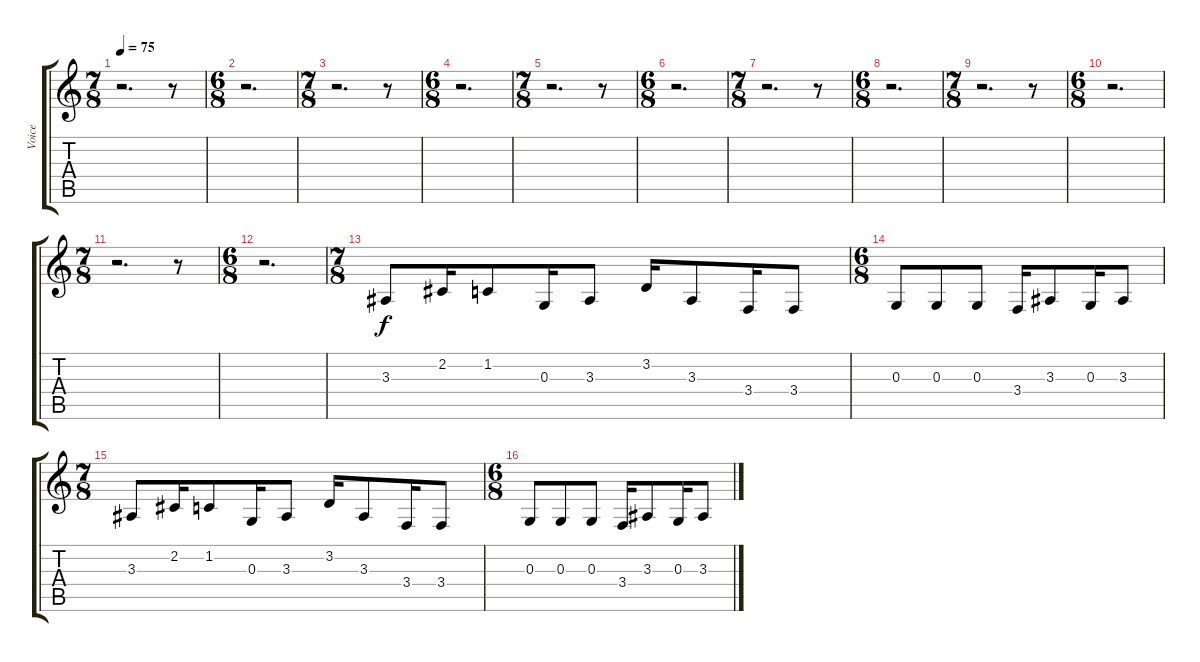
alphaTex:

\track ("Voice" "Voice") {instrument lead6voice}
\staff {score tabs}
\tuning (E4 B3 G3 D3 A2 E2) {hide}
\ts (7 8)
\tempo 75
\clef g2
\ks c
r.2{d dy f} r.8 |
\ts (6 8)
r.2{d} |
\ts (7 8)
r.2{d} r.8 |
\ts (6 8)
r.2{d} |
\ts (7 8)
r.2{d} r.8 |
\ts (6 8)
r.2{d} |
\ts (7 8)
r.2{d} r.8 |
\ts (6 8)
r.2{d} |
\ts (7 8)
r.2{d} r.8 |
\ts (6 8)
r.2{d} |
\ts (7 8)
r.2{d} r.8 |
\ts (6 8)
r.2{d} |
\ts (7 8)
3.3.8{balance 0} 2.2.16 1.2.8 0.3.16 3.3.8 3.2.16 3.3.8 3.4.16 3.4.8 |
\ts (6 8)
0.3.8{balance 0} 0.3.8 0.3.8 3.4.16 3.3.8 0.3.16 3.3.8 |
\ts (7 8)
3.3.8{balance 0} 2.2.16 1.2.8 0.3.16 3.3.8 3.2.16 3.3.8 3.4.16 3.4.8 |
\ts (6 8)
0.3.8{balance 0} 0.3.8 0.3.8 3.4.16 3.3.8 0.3.16 3.3.8
